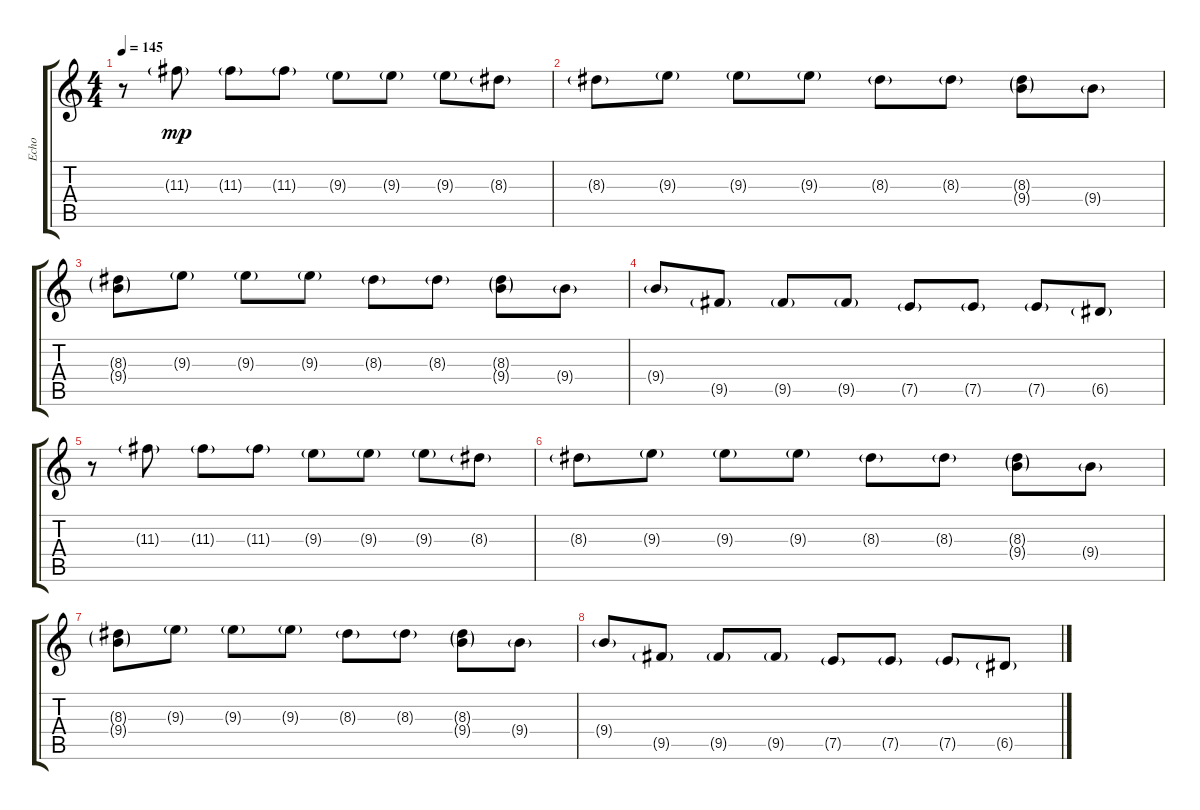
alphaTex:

\track ("Echo" "Echo") {instrument overdrivenguitar}
\staff {score tabs}
\tuning (E4 B3 G3 D3 A2 E2) {hide}
\ts (4 4)
\tempo 145
\clef g2
\ks c
r.8{dy mp} 11.3{g}.8 11.3{g}.8 11.3{g}.8 9.3{g}.8 9.3{g}.8 9.3{g}.8 8.3{g}.8 |
8.3{g}.8 9.3{g}.8 9.3{g}.8 9.3{g}.8 8.3{g}.8 8.3{g}.8 (8.3{g} 9.4{g}).8 9.4{g}.8 |
(8.3{g} 9.4{g}).8 9.3{g}.8 9.3{g}.8 9.3{g}.8 8.3{g}.8 8.3{g}.8 (8.3{g} 9.4{g}).8 9.4{g}.8 |
9.4{g}.8 9.5{g}.8 9.5{g}.8 9.5{g}.8 7.5{g}.8 7.5{g}.8 7.5{g}.8 6.5{g}.8 |
r.8 11.3{g}.8 11.3{g}.8 11.3{g}.8 9.3{g}.8 9.3{g}.8 9.3{g}.8 8.3{g}.8 |
8.3{g}.8 9.3{g}.8 9.3{g}.8 9.3{g}.8 8.3{g}.8 8.3{g}.8 (8.3{g} 9.4{g}).8 9.4{g}.8 |
(8.3{g} 9.4{g}).8 9.3{g}.8 9.3{g}.8 9.3{g}.8 8.3{g}.8 8.3{g}.8 (8.3{g} 9.4{g}).8 9.4{g}.8 |
9.4{g}.8 9.5{g}.8 9.5{g}.8 9.5{g}.8 7.5{g}.8 7.5{g}.8 7.5{g}.8 6.5{g}.8
